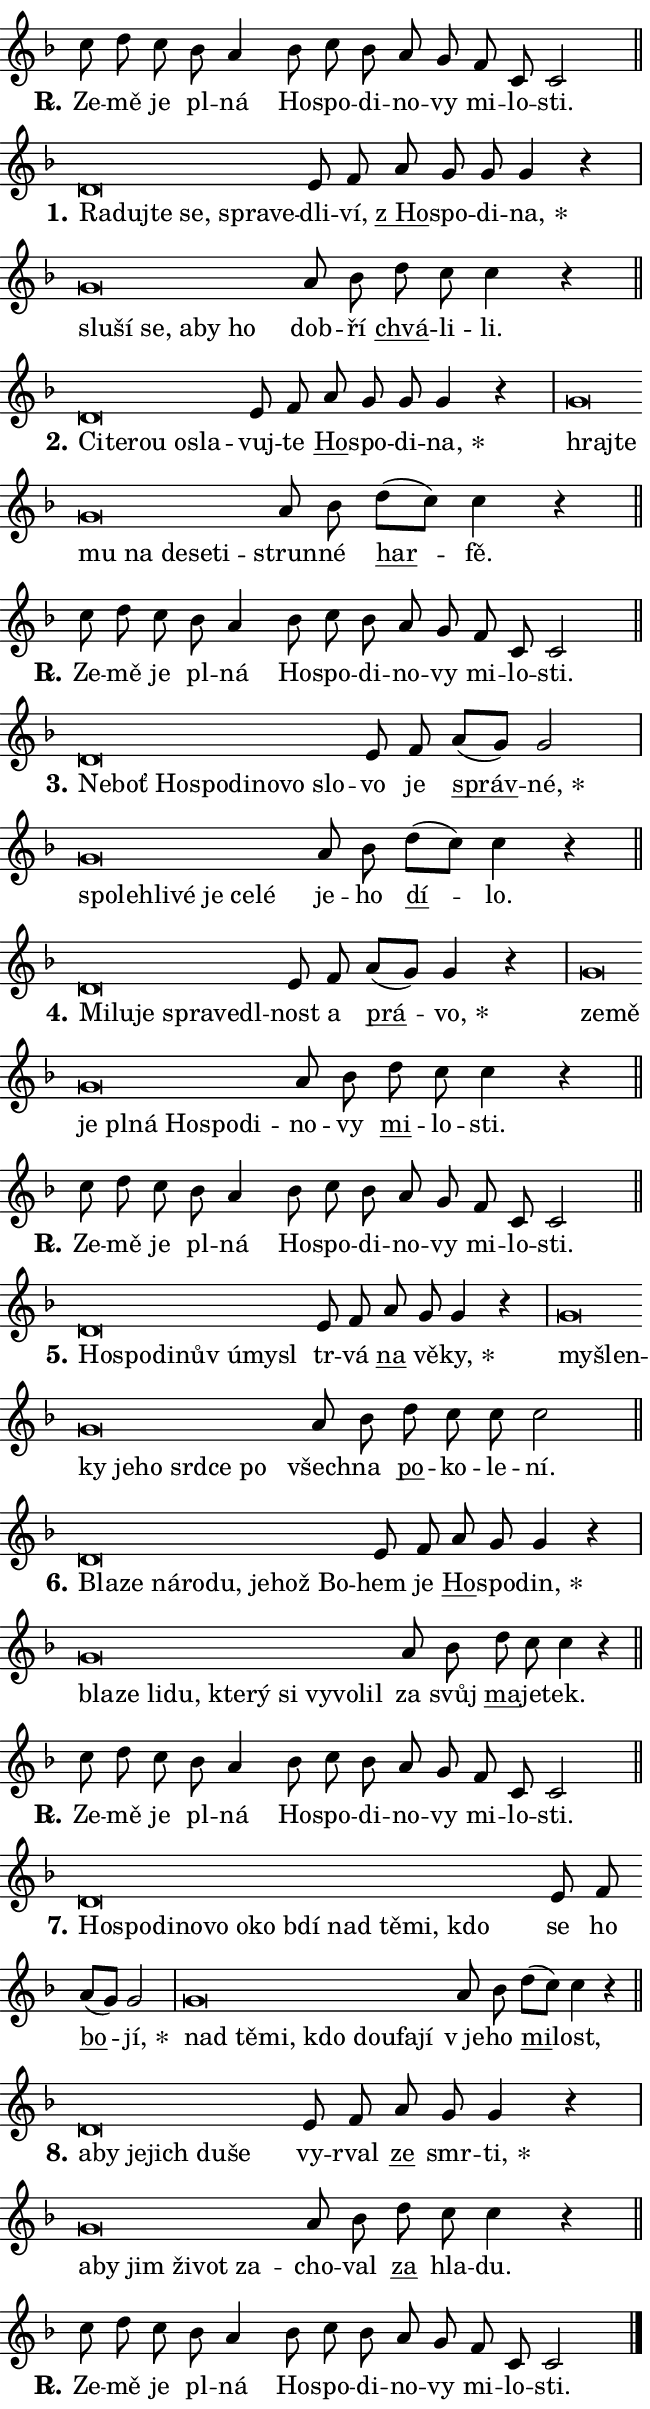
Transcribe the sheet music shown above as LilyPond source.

\version "2.24.0"
\header { tagline = "" }
\paper {
  indent = 0\cm
  top-margin = 0\cm
  right-margin = 0.13\cm % to fit lyric hyphens
  bottom-margin = 0\cm
  left-margin = 0\cm
  paper-width = 11\cm
  page-breaking = #ly:one-page-breaking
  system-system-spacing.basic-distance = #11
  score-system-spacing.basic-distance = #11
  ragged-last = ##f
}


%% Author: Thomas Morley
%% https://lists.gnu.org/archive/html/lilypond-user/2020-05/msg00002.html
#(define (line-position grob)
"Returns position of @var[grob} in current system:
   @code{'start}, if at first time-step
   @code{'end}, if at last time-step
   @code{'middle} otherwise
"
  (let* ((col (ly:item-get-column grob))
         (ln (ly:grob-object col 'left-neighbor))
         (rn (ly:grob-object col 'right-neighbor))
         (col-to-check-left (if (ly:grob? ln) ln col))
         (col-to-check-right (if (ly:grob? rn) rn col))
         (break-dir-left
           (and
             (ly:grob-property col-to-check-left 'non-musical #f)
             (ly:item-break-dir col-to-check-left)))
         (break-dir-right
           (and
             (ly:grob-property col-to-check-right 'non-musical #f)
             (ly:item-break-dir col-to-check-right))))
        (cond ((eqv? 1 break-dir-left) 'start)
              ((eqv? -1 break-dir-right) 'end)
              (else 'middle))))

#(define (tranparent-at-line-position vctor)
  (lambda (grob)
  "Relying on @code{line-position} select the relevant enry from @var{vctor}.
Used to determine transparency,"
    (case (line-position grob)
      ((end) (not (vector-ref vctor 0)))
      ((middle) (not (vector-ref vctor 1)))
      ((start) (not (vector-ref vctor 2))))))

noteHeadBreakVisibility =
#(define-music-function (break-visibility)(vector?)
"Makes @code{NoteHead}s transparent relying on @var{break-visibility}"
#{
  \override NoteHead.transparent =
    #(tranparent-at-line-position break-visibility)
#})

#(define delete-ledgers-for-transparent-note-heads
  (lambda (grob)
    "Reads whether a @code{NoteHead} is transparent.
If so this @code{NoteHead} is removed from @code{'note-heads} from
@var{grob}, which is supposed to be @code{LedgerLineSpanner}.
As a result ledgers are not printed for this @code{NoteHead}"
    (let* ((nhds-array (ly:grob-object grob 'note-heads))
           (nhds-list
             (if (ly:grob-array? nhds-array)
                 (ly:grob-array->list nhds-array)
                 '()))
           ;; Relies on the transparent-property being done before
           ;; Staff.LedgerLineSpanner.after-line-breaking is executed.
           ;; This is fragile ...
           (to-keep
             (remove
               (lambda (nhd)
                 (ly:grob-property nhd 'transparent #f))
               nhds-list)))
      ;; TODO find a better method to iterate over grob-arrays, similiar
      ;; to filter/remove etc for lists
      ;; For now rebuilt from scratch
      (set! (ly:grob-object grob 'note-heads)  '())
      (for-each
        (lambda (nhd)
          (ly:pointer-group-interface::add-grob grob 'note-heads nhd))
        to-keep))))

squashNotes = {
  \override NoteHead.X-extent = #'(-0.2 . 0.2)
  \override NoteHead.Y-extent = #'(-0.75 . 0)
  \override NoteHead.stencil =
    #(lambda (grob)
       (let ((pos (ly:grob-property grob 'staff-position)))
         (begin
           (if (< pos -7) (display "ERROR: Lower brevis then expected\n") (display ""))
           (if (<= pos -6) ly:text-interface::print ly:note-head::print))))
}
unSquashNotes = {
  \revert NoteHead.X-extent
  \revert NoteHead.Y-extent
  \revert NoteHead.stencil
}

hideNotes = \noteHeadBreakVisibility #begin-of-line-visible
unHideNotes = \noteHeadBreakVisibility #all-visible

% work-around for resetting accidentals
% https://lilypond.org/doc/v2.23/Documentation/notation/displaying-rhythms#unmetered-music
cadenzaMeasure = {
  \cadenzaOff
  \partial 1024 s1024
  \cadenzaOn
}

#(define-markup-command (accent layout props text) (markup?)
  "Underline accented syllable"
  (interpret-markup layout props
    #{\markup \override #'(offset . 4.3) \underline { #text }#}))

responsum = \markup \concat {
  "R" \hspace #-1.05 \path #0.1 #'((moveto 0 0.07) (lineto 0.9 0.8)) \hspace #0.05 "."
}

spaceSize = #0.6828661417322834 % exact space size for TeX Gyre Schola

\layout {
  \context {
    \Staff
    \remove "Time_signature_engraver"
    \override LedgerLineSpanner.after-line-breaking = #delete-ledgers-for-transparent-note-heads
  }
  \context {
    \Lyrics {
      \override LyricSpace.minimum-distance = \spaceSize
      \override LyricText.font-name = #"TeX Gyre Schola"
      \override LyricText.font-size = 1
      \override StanzaNumber.font-name = #"TeX Gyre Schola Bold"
      \override StanzaNumber.font-size = 1
    }
  }
  \context {
    \Score 
    \override NoteHead.text =
      #(lambda (grob) 
        (let ((pos (ly:grob-property grob 'staff-position)))
          #{\markup {
            \combine
              \halign #-0.55 \raise #(if (= pos -6) 0 0.5) \override #'(thickness . 2) \draw-line #'(3.2 . 0)
              \musicglyph "noteheads.sM1"
          }#}))
  }
}

% magnetic-lyrics.ily
%
%   written by
%     Jean Abou Samra <jean@abou-samra.fr>
%     Werner Lemberg <wl@gnu.org>
%
%   adapted by
%     Jiri Hon <jiri.hon@gmail.com>
%
% Version 2022-Apr-15

% https://www.mail-archive.com/lilypond-user@gnu.org/msg149350.html

#(define (Left_hyphen_pointer_engraver context)
   "Collect syllable-hyphen-syllable occurrences in lyrics and store
them in properties.  This engraver only looks to the left.  For
example, if the lyrics input is @code{foo -- bar}, it does the
following.

@itemize @bullet
@item
Set the @code{text} property of the @code{LyricHyphen} grob between
@q{foo} and @q{bar} to @code{foo}.

@item
Set the @code{left-hyphen} property of the @code{LyricText} grob with
text @q{foo} to the @code{LyricHyphen} grob between @q{foo} and
@q{bar}.
@end itemize

Use this auxiliary engraver in combination with the
@code{lyric-@/text::@/apply-@/magnetic-@/offset!} hook."
   (let ((hyphen #f)
         (text #f))
     (make-engraver
      (acknowledgers
       ((lyric-syllable-interface engraver grob source-engraver)
        (set! text grob)))
      (end-acknowledgers
       ((lyric-hyphen-interface engraver grob source-engraver)
        ;(when (not (grob::has-interface grob 'lyric-space-interface))
          (set! hyphen grob)));)
      ((stop-translation-timestep engraver)
       (when (and text hyphen)
         (ly:grob-set-object! text 'left-hyphen hyphen))
       (set! text #f)
       (set! hyphen #f)))))

#(define (lyric-text::apply-magnetic-offset! grob)
   "If the space between two syllables is less than the value in
property @code{LyricText@/.details@/.squash-threshold}, move the right
syllable to the left so that it gets concatenated with the left
syllable.

Use this function as a hook for
@code{LyricText@/.after-@/line-@/breaking} if the
@code{Left_@/hyphen_@/pointer_@/engraver} is active."
   (let ((hyphen (ly:grob-object grob 'left-hyphen #f)))
     (when hyphen
       (let ((left-text (ly:spanner-bound hyphen LEFT)))
         (when (grob::has-interface left-text 'lyric-syllable-interface)
           (let* ((common (ly:grob-common-refpoint grob left-text X))
                  (this-x-ext (ly:grob-extent grob common X))
                  (left-x-ext
                   (begin
                     ;; Trigger magnetism for left-text.
                     (ly:grob-property left-text 'after-line-breaking)
                     (ly:grob-extent left-text common X)))
                  ;; `delta` is the gap width between two syllables.
                  (delta (- (interval-start this-x-ext)
                            (interval-end left-x-ext)))
                  (details (ly:grob-property grob 'details))
                  (threshold (assoc-get 'squash-threshold details 0.2)))
             (when (< delta threshold)
               (let* (;; We have to manipulate the input text so that
                      ;; ligatures crossing syllable boundaries are not
                      ;; disabled.  For languages based on the Latin
                      ;; script this is essentially a beautification.
                      ;; However, for non-Western scripts it can be a
                      ;; necessity.
                      (lt (ly:grob-property left-text 'text))
                      (rt (ly:grob-property grob 'text))
                      (is-space (grob::has-interface hyphen 'lyric-space-interface))
                      (space (if is-space " " ""))
                      (extra-delta (if is-space spaceSize 0))
                      ;; Append new syllable.
                      (ltrt-space (if (and (string? lt) (string? rt))
                                (string-append lt space rt)
                                (make-concat-markup (list lt space rt))))
                      ;; Right-align `ltrt` to the right side.
                      (ltrt-space-markup (grob-interpret-markup
                               grob
                               (make-translate-markup
                                (cons (interval-length this-x-ext) 0)
                                (make-right-align-markup ltrt-space)))))
                 (begin
                   ;; Don't print `left-text`.
                   (ly:grob-set-property! left-text 'stencil #f)
                   ;; Set text and stencil (which holds all collected
                   ;; syllables so far) and shift it to the left.
                   (ly:grob-set-property! grob 'text ltrt-space)
                   (ly:grob-set-property! grob 'stencil ltrt-space-markup)
                   (ly:grob-translate-axis! grob (- (- delta extra-delta)) X))))))))))


#(define (lyric-hyphen::displace-bounds-first grob)
   ;; Make very sure this callback isn't triggered too early.
   (let ((left (ly:spanner-bound grob LEFT))
         (right (ly:spanner-bound grob RIGHT)))
     (ly:grob-property left 'after-line-breaking)
     (ly:grob-property right 'after-line-breaking)
     (ly:lyric-hyphen::print grob)))

squashThreshold = #0.4

\layout {
  \context {
    \Lyrics
    \consists #Left_hyphen_pointer_engraver
    \override LyricText.after-line-breaking =
      #lyric-text::apply-magnetic-offset!
    \override LyricHyphen.stencil = #lyric-hyphen::displace-bounds-first
    \override LyricText.details.squash-threshold = \squashThreshold
    \override LyricHyphen.minimum-distance = 0
    \override LyricHyphen.minimum-length = \squashThreshold
  }
}

squashText = \override LyricText.details.squash-threshold = 9999
unSquashText = \override LyricText.details.squash-threshold = \squashThreshold

leftText = \override LyricText.self-alignment-X = #LEFT
unLeftText = \revert LyricText.self-alignment-X

starOffset = #(lambda (grob) 
                (let ((x_offset (ly:self-alignment-interface::aligned-on-x-parent grob)))
                  (if (= x_offset 0) 0 (+ x_offset 1.2))))

star = #(define-music-function (syllable)(string?)
"Append star separator at the end of a syllable"
#{
  \once \override LyricText.X-offset = #starOffset
  \lyricmode { \markup {
    #syllable
    \override #'((font-name . "TeX Gyre Schola Bold")) \hspace #0.2 \lower #0.65 \larger "*"
  } }
#})

starAccent = #(define-music-function (syllable)(string?)
"Append star separator at the end of a syllable and make accent"
#{
  \once \override LyricText.X-offset = #starOffset
  \lyricmode { \markup {
    \accent #syllable
    \override #'((font-name . "TeX Gyre Schola Bold")) \hspace #0.2 \lower #0.65 \larger "*"
  } }
#})

breath = #(define-music-function (syllable)(string?)
"Append breathing indicator at the end of a syllable"
#{
  \lyricmode { \markup { #syllable "+" } }
#})

optionalBreath = #(define-music-function (syllable)(string?)
"Append optional breathing indicator at the end of a syllable"
#{
  \lyricmode { \markup { #syllable "(+)" } }
#})


\score {
    <<
        \new Voice = "melody" { \cadenzaOn \key f \major \relative { c''8 d c bes a4 \bar "" bes8 c bes \bar "" a g \bar "" f c c2 \cadenzaMeasure \bar "||" \break } }
        \new Lyrics \lyricsto "melody" { \lyricmode { \set stanza = \responsum
Ze -- mě je pl -- ná Ho -- spo -- di -- no -- vy mi -- lo -- sti. } }
    >>
    \layout {}
}

\score {
    <<
        \new Voice = "melody" { \cadenzaOn \key f \major \relative { \squashNotes d'\breve*1/16 \hideNotes \breve*1/16 \bar "" \breve*1/16 \bar "" \breve*1/16 \bar "" \breve*1/16 \breve*1/16 \bar "" \unHideNotes \unSquashNotes e8 f \bar "" a g g g4 r \cadenzaMeasure \bar "|" \squashNotes g\breve*1/16 \hideNotes \breve*1/16 \bar "" \breve*1/16 \bar "" \breve*1/16 \bar "" \breve*1/16 \breve*1/16 \bar "" \unHideNotes \unSquashNotes a8 bes \bar "" d c c4 r \cadenzaMeasure \bar "||" \break } }
        \new Lyrics \lyricsto "melody" { \lyricmode { \set stanza = "1."
\leftText Ra -- \squashText duj -- te se, spra -- ve -- \unLeftText \unSquashText dli -- ví, \markup \accent "z Ho" -- spo -- di -- \star na, \leftText slu -- \squashText ší se, a -- by ho \unLeftText \unSquashText dob -- ří \markup \accent chvá -- li -- li. } }
    >>
    \layout {}
}

\score {
    <<
        \new Voice = "melody" { \cadenzaOn \key f \major \relative { \squashNotes d'\breve*1/16 \hideNotes \breve*1/16 \bar "" \breve*1/16 \bar "" \breve*1/16 \breve*1/16 \bar "" \unHideNotes \unSquashNotes e8 f \bar "" a g g g4 r \cadenzaMeasure \bar "|" \squashNotes g\breve*1/16 \hideNotes \breve*1/16 \bar "" \breve*1/16 \bar "" \breve*1/16 \bar "" \breve*1/16 \bar "" \breve*1/16 \breve*1/16 \bar "" \unHideNotes \unSquashNotes a8 bes \bar "" d[( c)] c4 r \cadenzaMeasure \bar "||" \break } }
        \new Lyrics \lyricsto "melody" { \lyricmode { \set stanza = "2."
\leftText Ci -- \squashText te -- rou o -- sla -- \unLeftText \unSquashText vuj -- te \markup \accent Ho -- spo -- di -- \star na, \leftText hraj -- \squashText te mu na de -- se -- ti -- \unLeftText \unSquashText strun -- né \markup \accent har -- fě. } }
    >>
    \layout {}
}

\score {
    <<
        \new Voice = "melody" { \cadenzaOn \key f \major \relative { c''8 d c bes a4 \bar "" bes8 c bes \bar "" a g \bar "" f c c2 \cadenzaMeasure \bar "||" \break } }
        \new Lyrics \lyricsto "melody" { \lyricmode { \set stanza = \responsum
Ze -- mě je pl -- ná Ho -- spo -- di -- no -- vy mi -- lo -- sti. } }
    >>
    \layout {}
}

\score {
    <<
        \new Voice = "melody" { \cadenzaOn \key f \major \relative { \squashNotes d'\breve*1/16 \hideNotes \breve*1/16 \bar "" \breve*1/16 \bar "" \breve*1/16 \bar "" \breve*1/16 \bar "" \breve*1/16 \bar "" \breve*1/16 \breve*1/16 \bar "" \unHideNotes \unSquashNotes e8 f \bar "" a[( g)] g2 \cadenzaMeasure \bar "|" \squashNotes g\breve*1/16 \hideNotes \breve*1/16 \bar "" \breve*1/16 \bar "" \breve*1/16 \bar "" \breve*1/16 \bar "" \breve*1/16 \breve*1/16 \bar "" \unHideNotes \unSquashNotes a8 bes \bar "" d[( c)] c4 r \cadenzaMeasure \bar "||" \break } }
        \new Lyrics \lyricsto "melody" { \lyricmode { \set stanza = "3."
\leftText Ne -- \squashText boť Ho -- spo -- di -- no -- vo slo -- \unLeftText \unSquashText vo je \markup \accent správ -- \star né, \leftText spo -- \squashText leh -- li -- vé je ce -- lé \unLeftText \unSquashText je -- ho \markup \accent dí -- lo. } }
    >>
    \layout {}
}

\score {
    <<
        \new Voice = "melody" { \cadenzaOn \key f \major \relative { \squashNotes d'\breve*1/16 \hideNotes \breve*1/16 \bar "" \breve*1/16 \bar "" \breve*1/16 \bar "" \breve*1/16 \breve*1/16 \bar "" \unHideNotes \unSquashNotes e8 f \bar "" a[( g)] g4 r \cadenzaMeasure \bar "|" \squashNotes g\breve*1/16 \hideNotes \breve*1/16 \bar "" \breve*1/16 \bar "" \breve*1/16 \bar "" \breve*1/16 \bar "" \breve*1/16 \bar "" \breve*1/16 \breve*1/16 \bar "" \unHideNotes \unSquashNotes a8 bes \bar "" d c c4 r \cadenzaMeasure \bar "||" \break } }
        \new Lyrics \lyricsto "melody" { \lyricmode { \set stanza = "4."
\leftText Mi -- \squashText lu -- je spra -- ve -- dl -- \unLeftText \unSquashText nost a \markup \accent prá -- \star vo, \leftText ze -- \squashText mě je pl -- ná Ho -- spo -- di -- \unLeftText \unSquashText no -- vy \markup \accent mi -- lo -- sti. } }
    >>
    \layout {}
}

\score {
    <<
        \new Voice = "melody" { \cadenzaOn \key f \major \relative { c''8 d c bes a4 \bar "" bes8 c bes \bar "" a g \bar "" f c c2 \cadenzaMeasure \bar "||" \break } }
        \new Lyrics \lyricsto "melody" { \lyricmode { \set stanza = \responsum
Ze -- mě je pl -- ná Ho -- spo -- di -- no -- vy mi -- lo -- sti. } }
    >>
    \layout {}
}

\score {
    <<
        \new Voice = "melody" { \cadenzaOn \key f \major \relative { \squashNotes d'\breve*1/16 \hideNotes \breve*1/16 \bar "" \breve*1/16 \bar "" \breve*1/16 \bar "" \breve*1/16 \bar "" \breve*1/16 \breve*1/16 \bar "" \unHideNotes \unSquashNotes e8 f \bar "" a g g4 r \cadenzaMeasure \bar "|" \squashNotes g\breve*1/16 \hideNotes \breve*1/16 \bar "" \breve*1/16 \bar "" \breve*1/16 \bar "" \breve*1/16 \bar "" \breve*1/16 \bar "" \breve*1/16 \breve*1/16 \bar "" \unHideNotes \unSquashNotes a8 bes \bar "" d c c c2 \cadenzaMeasure \bar "||" \break } }
        \new Lyrics \lyricsto "melody" { \lyricmode { \set stanza = "5."
\leftText Ho -- \squashText spo -- di -- nův ú -- my -- sl \unLeftText \unSquashText tr -- vá \markup \accent na vě -- \star ky, \leftText my -- \squashText šlen -- ky je -- ho srd -- ce po \unLeftText \unSquashText všech -- na \markup \accent po -- ko -- le -- ní. } }
    >>
    \layout {}
}

\score {
    <<
        \new Voice = "melody" { \cadenzaOn \key f \major \relative { \squashNotes d'\breve*1/16 \hideNotes \breve*1/16 \bar "" \breve*1/16 \bar "" \breve*1/16 \bar "" \breve*1/16 \bar "" \breve*1/16 \bar "" \breve*1/16 \breve*1/16 \bar "" \unHideNotes \unSquashNotes e8 f \bar "" a g g4 r \cadenzaMeasure \bar "|" \squashNotes g\breve*1/16 \hideNotes \breve*1/16 \bar "" \breve*1/16 \bar "" \breve*1/16 \bar "" \breve*1/16 \bar "" \breve*1/16 \bar "" \breve*1/16 \bar "" \breve*1/16 \bar "" \breve*1/16 \breve*1/16 \bar "" \unHideNotes \unSquashNotes a8 bes \bar "" d c c4 r \cadenzaMeasure \bar "||" \break } }
        \new Lyrics \lyricsto "melody" { \lyricmode { \set stanza = "6."
\leftText Bla -- \squashText ze ná -- ro -- du, je -- hož Bo -- \unLeftText \unSquashText hem je \markup \accent Ho -- spo -- \star din, \leftText bla -- \squashText ze li -- du, kte -- rý si vy -- vo -- lil \unLeftText \unSquashText za svůj \markup \accent ma -- je -- tek. } }
    >>
    \layout {}
}

\score {
    <<
        \new Voice = "melody" { \cadenzaOn \key f \major \relative { c''8 d c bes a4 \bar "" bes8 c bes \bar "" a g \bar "" f c c2 \cadenzaMeasure \bar "||" \break } }
        \new Lyrics \lyricsto "melody" { \lyricmode { \set stanza = \responsum
Ze -- mě je pl -- ná Ho -- spo -- di -- no -- vy mi -- lo -- sti. } }
    >>
    \layout {}
}

\score {
    <<
        \new Voice = "melody" { \cadenzaOn \key f \major \relative { \squashNotes d'\breve*1/16 \hideNotes \breve*1/16 \bar "" \breve*1/16 \bar "" \breve*1/16 \bar "" \breve*1/16 \bar "" \breve*1/16 \bar "" \breve*1/16 \bar "" \breve*1/16 \bar "" \breve*1/16 \bar "" \breve*1/16 \bar "" \breve*1/16 \breve*1/16 \bar "" \unHideNotes \unSquashNotes e8 f \bar "" a[( g)] g2 \cadenzaMeasure \bar "|" \squashNotes g\breve*1/16 \hideNotes \breve*1/16 \bar "" \breve*1/16 \bar "" \breve*1/16 \bar "" \breve*1/16 \bar "" \breve*1/16 \breve*1/16 \bar "" \unHideNotes \unSquashNotes a8 bes \bar "" d[( c)] c4 r \cadenzaMeasure \bar "||" \break } }
        \new Lyrics \lyricsto "melody" { \lyricmode { \set stanza = "7."
\leftText Ho -- \squashText spo -- di -- no -- vo o -- ko bdí nad tě -- mi, kdo \unLeftText \unSquashText se ho \markup \accent bo -- \star jí, \leftText nad \squashText tě -- mi, kdo dou -- fa -- jí \unLeftText \unSquashText "v je" -- ho \markup \accent mi -- lost, } }
    >>
    \layout {}
}

\score {
    <<
        \new Voice = "melody" { \cadenzaOn \key f \major \relative { \squashNotes d'\breve*1/16 \hideNotes \breve*1/16 \bar "" \breve*1/16 \bar "" \breve*1/16 \bar "" \breve*1/16 \breve*1/16 \bar "" \unHideNotes \unSquashNotes e8 f \bar "" a g g4 r \cadenzaMeasure \bar "|" \squashNotes g\breve*1/16 \hideNotes \breve*1/16 \bar "" \breve*1/16 \bar "" \breve*1/16 \bar "" \breve*1/16 \breve*1/16 \bar "" \unHideNotes \unSquashNotes a8 bes \bar "" d c c4 r \cadenzaMeasure \bar "||" \break } }
        \new Lyrics \lyricsto "melody" { \lyricmode { \set stanza = "8."
\leftText a -- \squashText by je -- jich du -- še \unLeftText \unSquashText vy -- rval \markup \accent ze smr -- \star ti, \leftText a -- \squashText by jim ži -- vot za -- \unLeftText \unSquashText cho -- val \markup \accent za hla -- du. } }
    >>
    \layout {}
}

\score {
    <<
        \new Voice = "melody" { \cadenzaOn \key f \major \relative { c''8 d c bes a4 \bar "" bes8 c bes \bar "" a g \bar "" f c c2 \cadenzaMeasure \bar "||" \break } \bar "|." }
        \new Lyrics \lyricsto "melody" { \lyricmode { \set stanza = \responsum
Ze -- mě je pl -- ná Ho -- spo -- di -- no -- vy mi -- lo -- sti. } }
    >>
    \layout {}
}
